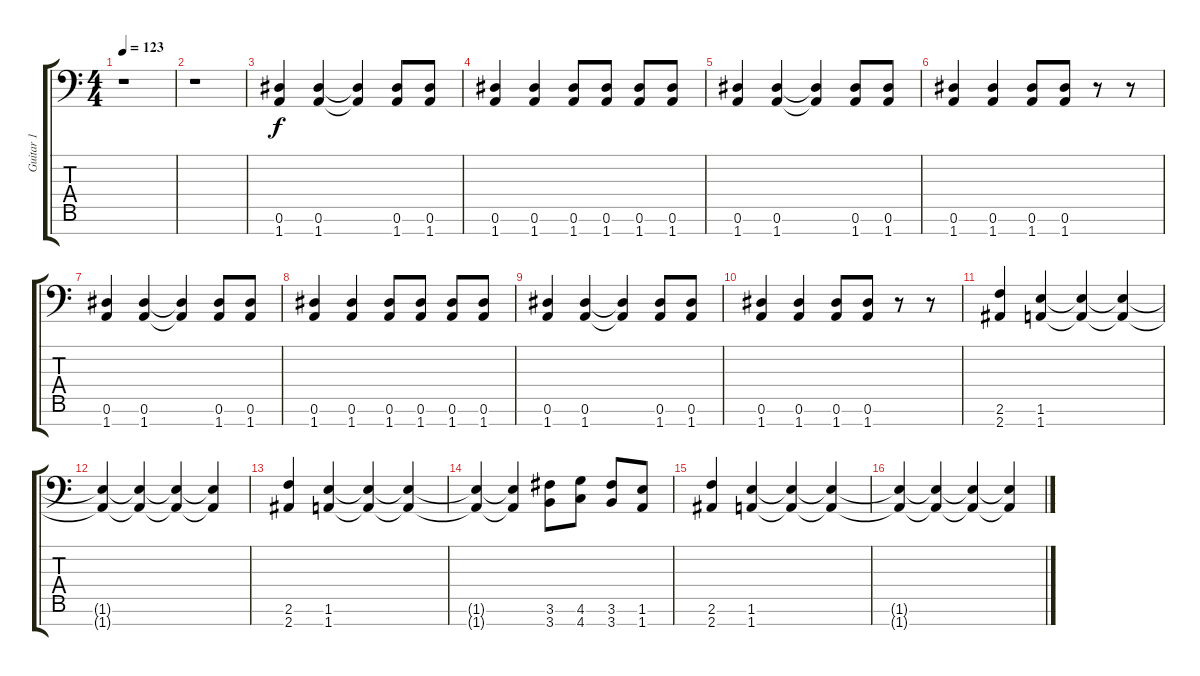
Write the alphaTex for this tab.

\track ("Guitar 1" "Guitar 1") {instrument distortionguitar}
\staff {score tabs}
\tuning (Eb4 Bb3 Gb3 Db3 Ab2 Eb2 Ab1) {hide}
\ts (4 4)
\tempo 123
\clef f4
\ks c
r.1{dy f} |
r.1 |
(0.6 1.7).4 (0.6 1.7).4 (0.6{t} 1.7{t}).4 (0.6 1.7).8 (0.6 1.7).8 |
(0.6 1.7).4 (0.6 1.7).4 (0.6 1.7).8 (0.6 1.7).8 (0.6 1.7).8 (0.6 1.7).8 |
(0.6 1.7).4 (0.6 1.7).4 (0.6{t} 1.7{t}).4 (0.6 1.7).8 (0.6 1.7).8 |
(0.6 1.7).4 (0.6 1.7).4 (0.6 1.7).8 (0.6 1.7).8 r.8 r.8 |
(0.6 1.7).4 (0.6 1.7).4 (0.6{t} 1.7{t}).4 (0.6 1.7).8 (0.6 1.7).8 |
(0.6 1.7).4 (0.6 1.7).4 (0.6 1.7).8 (0.6 1.7).8 (0.6 1.7).8 (0.6 1.7).8 |
(0.6 1.7).4 (0.6 1.7).4 (0.6{t} 1.7{t}).4 (0.6 1.7).8 (0.6 1.7).8 |
(0.6 1.7).4 (0.6 1.7).4 (0.6 1.7).8 (0.6 1.7).8 r.8 r.8 |
(2.6 2.7).4 (1.6 1.7).4 (1.6{t} 1.7{t}).4 (1.6{t} 1.7{t}).4 |
(1.6{t} 1.7{t}).4 (1.6{t} 1.7{t}).4 (1.6{t} 1.7{t}).4 (1.6{t} 1.7{t}).4 |
(2.6 2.7).4 (1.6 1.7).4 (1.6{t} 1.7{t}).4 (1.6{t} 1.7{t}).4 |
(1.6{t} 1.7{t}).4 (1.6{t} 1.7{t}).4 (3.6 3.7).8 (4.6 4.7).8 (3.6 3.7).8 (1.6 1.7).8 |
(2.6 2.7).4 (1.6 1.7).4 (1.6{t} 1.7{t}).4 (1.6{t} 1.7{t}).4 |
(1.6{t} 1.7{t}).4 (1.6{t} 1.7{t}).4 (1.6{t} 1.7{t}).4 (1.6{t} 1.7{t}).4
